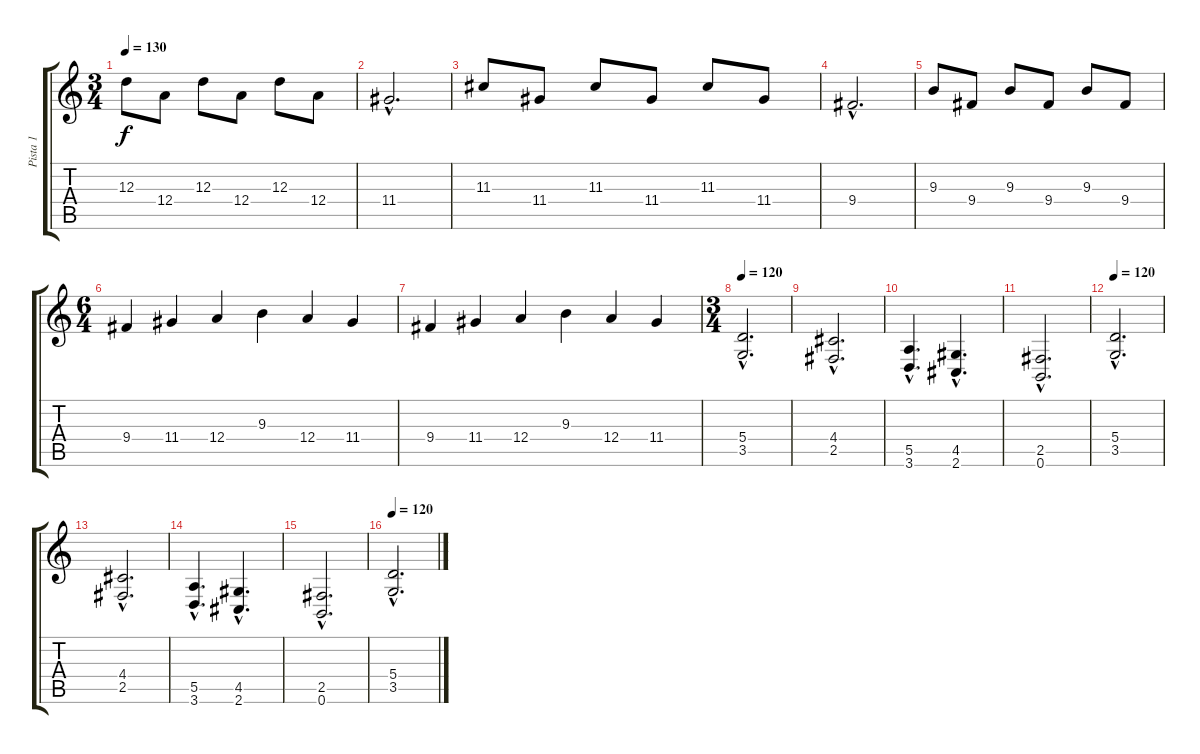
\track ("Pista 1" "Pista 1") {instrument distortionguitar}
\staff {score tabs}
\tuning (B3 Gb3 D3 A2 E2 B1) {hide}
\ts (3 4)
\tempo 130
\clef g2
\ks c
12.3.8{dy f} 12.4.8 12.3.8 12.4.8 12.3.8 12.4.8 |
11.4{hac}.2{d} |
11.3.8 11.4.8 11.3.8 11.4.8 11.3.8 11.4.8 |
9.4{hac}.2{d} |
9.3.8 9.4.8 9.3.8 9.4.8 9.3.8 9.4.8 |
\ts (6 4)
9.4.4 11.4.4 12.4.4 9.3.4 12.4.4 11.4.4 |
9.4.4 11.4.4 12.4.4 9.3.4 12.4.4 11.4.4 |
\ts (3 4)
\tempo 120
(5.4{hac} 3.5{hac}).2{d} |
(4.4{hac} 2.5{hac}).2{d} |
(5.5{hac} 3.6{hac}).4{d} (4.5{hac} 2.6{hac}).4{d} |
(2.5{hac} 0.6{hac}).2{d} |
\tempo 120
(5.4{hac} 3.5{hac}).2{d} |
(4.4{hac} 2.5{hac}).2{d} |
(5.5{hac} 3.6{hac}).4{d} (4.5{hac} 2.6{hac}).4{d} |
(2.5{hac} 0.6{hac}).2{d} |
\tempo 120
(5.4{hac} 3.5{hac}).2{d}
